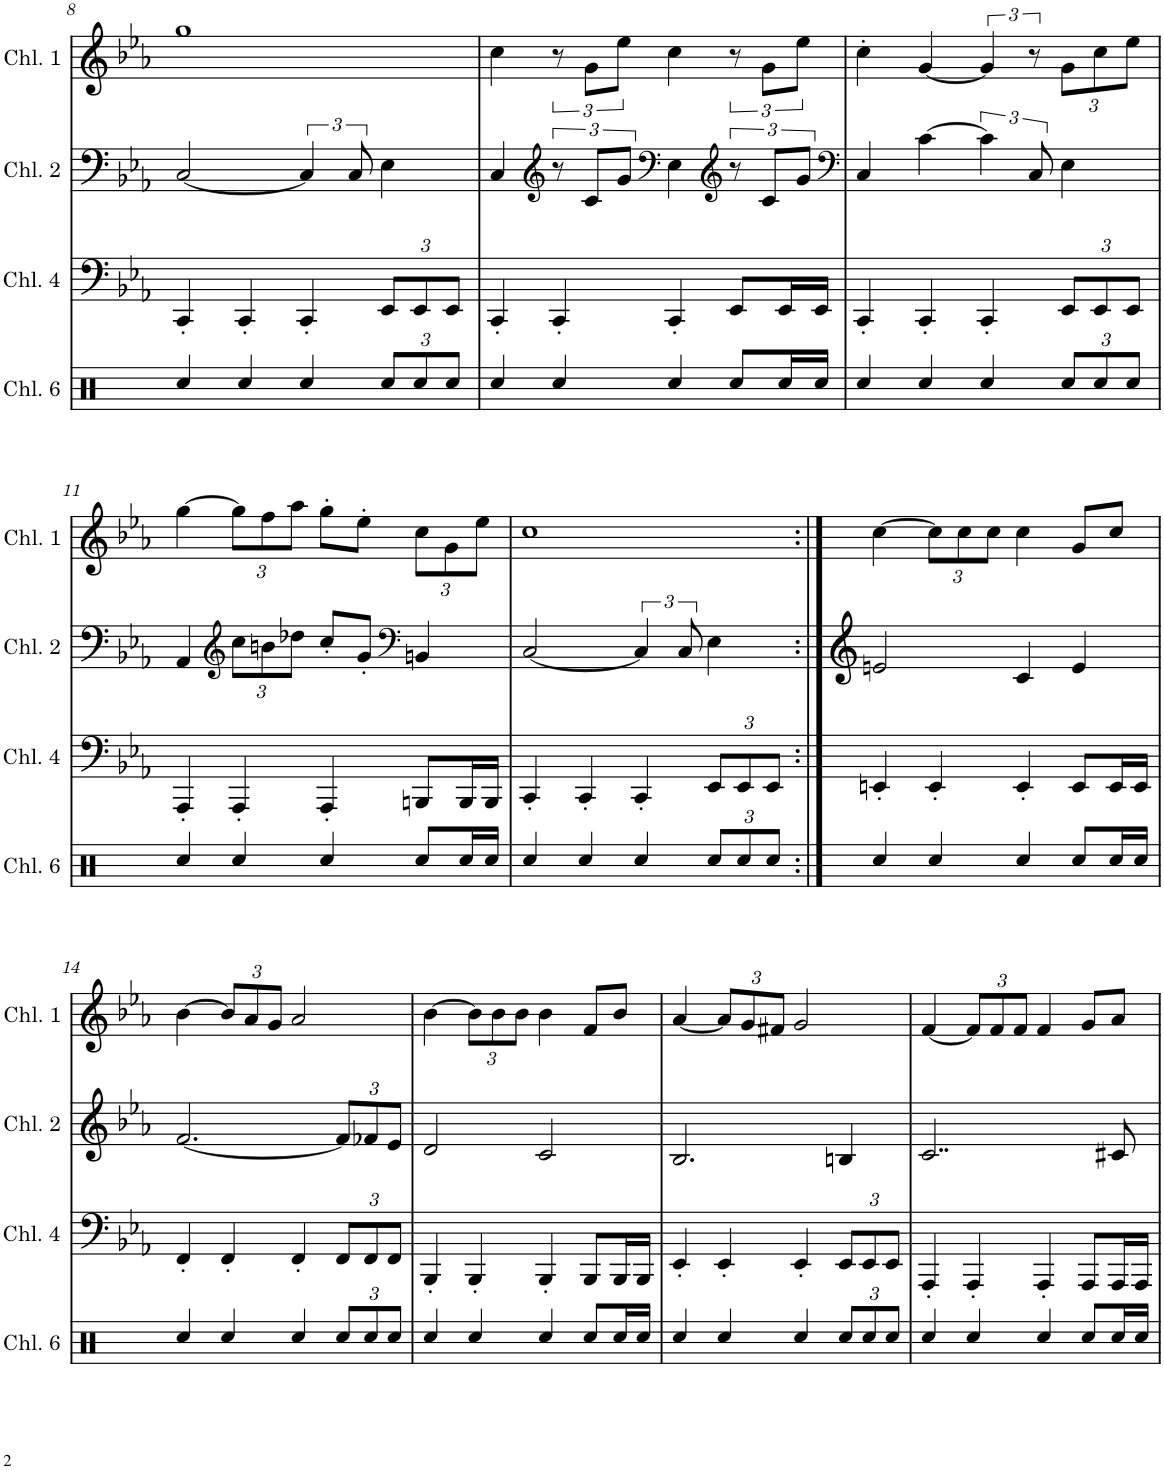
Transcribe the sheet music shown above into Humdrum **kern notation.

**kern	**kern	**kern	**kern
*part4	*part3	*part2	*part1
*staff4	*staff3	*staff2	*staff1
*I"Channel 6	*I"Channel 4	*I"Channel 0	*I"Channel 1
*I'Chl. 6	*I'Chl. 4	*I'Chl. 2	*I'Chl. 1
!!LO:PB:g=z
*clefX	*clefF4	*clefF4	*clefG2
*k[]	*k[b-e-a-]	*k[b-e-a-]	*k[b-e-a-]
*M4/4	*M4/4	*M4/4	*M4/4
*met(c)	*met(c)	*met(c)	*met(c)
=8	=8	=8	=8
4Rcc/	4CC'/	[2C/	1gg
4Rcc/	4CC'/	.	.
4Rcc/	4CC'/	6C/]	.
.	.	12C/	.
*Xbrackettup	*Xbrackettup	*	*
12Rcc/L	12EE-/L	4E-\	.
12Rcc/	12EE-/	.	.
12Rcc/J	12EE-/J	.	.
=9	=9	=9	=9
4Rcc/	4CC'/	4C/	4cc\
*	*	*clefG2	*
4Rcc/	4CC'/	12r	12r
.	.	12c/L	12g\L
.	.	12g/J	12ee-\J
*	*	*clefF4	*
4Rcc/	4CC'/	4E-\	4cc\
*	*	*clefG2	*
8Rcc/L	8EE-/L	12r	12r
.	.	12c/L	12g\L
16Rcc/L	16EE-/L	.	.
.	.	12g/J	12ee-\J
16Rcc/JJ	16EE-/JJ	.	.
=10	=10	=10	=10
*	*	*clefF4	*
4Rcc/	4CC'/	4C/	4cc'\
4Rcc/	4CC'/	[4c\	[4g/
4Rcc/	4CC'/	6c\]	6g/]
.	.	12C/	12r
*	*	*	*Xbrackettup
12Rcc/L	12EE-/L	4E-\	12g\L
12Rcc/	12EE-/	.	12cc\
12Rcc/J	12EE-/J	.	12ee-\J
!!LO:LB:g=z
=11	=11	=11	=11
4Rcc/	4AAA-'/	4AA-/	[4gg\
*	*	*clefG2	*
*	*	*Xbrackettup	*
4Rcc/	4AAA-'/	12cc\L	12gg\L]
.	.	12bn\	12ff\
.	.	12dd-X\J	12aa-\J
4Rcc/	4AAA-'/	8cc'/L	8gg'\L
.	.	8g'/J	8ee-'\J
*	*	*clefF4	*
8Rcc/L	8BBBn/L	4BBn/	12cc\L
.	.	.	12g\
16Rcc/L	16BBB/L	.	.
.	.	.	12ee-\J
16Rcc/JJ	16BBB/JJ	.	.
=12	=12	=12	=12
4Rcc/	4CC'/	[2C/	1cc
4Rcc/	4CC'/	.	.
*	*	*brackettup	*
4Rcc/	4CC'/	6C/]	.
.	.	12C/	.
12Rcc/L	12EE-/L	4E-\	.
12Rcc/	12EE-/	.	.
12Rcc/J	12EE-/J	.	.
=13:|!	=13:|!	=13:|!	=13:|!
4Rcc/	4EEn'/	2en/	[4cc\
4Rcc/	4EE'/	.	12cc\L]
.	.	.	12cc\
.	.	.	12cc\J
4Rcc/	4EE'/	4c/	4cc\
8Rcc/L	8EE/L	4e/	8g/L
16Rcc/L	16EE/L	.	8cc/J
16Rcc/JJ	16EE/JJ	.	.
!!LO:LB:g=z
=14	=14	=14	=14
4Rcc/	4FF'/	[2.f/	[4b-\
4Rcc/	4FF'/	.	12b-/L]
.	.	.	12a-/
.	.	.	12g/J
4Rcc/	4FF'/	.	2a-/
*	*	*Xbrackettup	*
12Rcc/L	12FF/L	12f/L]	.
12Rcc/	12FF/	12f-X/	.
12Rcc/J	12FF/J	12e-/J	.
=15	=15	=15	=15
4Rcc/	4BBB-'/	2d/	[4b-\
4Rcc/	4BBB-'/	.	12b-\L]
.	.	.	12b-\
.	.	.	12b-\J
4Rcc/	4BBB-'/	2c/	4b-\
8Rcc/L	8BBB-/L	.	8f/L
16Rcc/L	16BBB-/L	.	8b-/J
16Rcc/JJ	16BBB-/JJ	.	.
=16	=16	=16	=16
4Rcc/	4EE-'/	2.B-/	[4a-/
4Rcc/	4EE-'/	.	12a-/L]
.	.	.	12g/
.	.	.	12f#X/J
4Rcc/	4EE-'/	.	2g/
12Rcc/L	12EE-/L	4Bn/	.
12Rcc/	12EE-/	.	.
12Rcc/J	12EE-/J	.	.
=17	=17	=17	=17
4Rcc/	4AAA-'/	2..c/	[4f/
4Rcc/	4AAA-'/	.	12f/L]
.	.	.	12f/
.	.	.	12f/J
4Rcc/	4AAA-'/	.	4f/
8Rcc/L	8AAA-/L	.	8g/L
16Rcc/L	16AAA-/L	8c#X/	8a-/J
16Rcc/JJ	16AAA-/JJ	.	.
=	=	=	=
*-	*-	*-	*-
